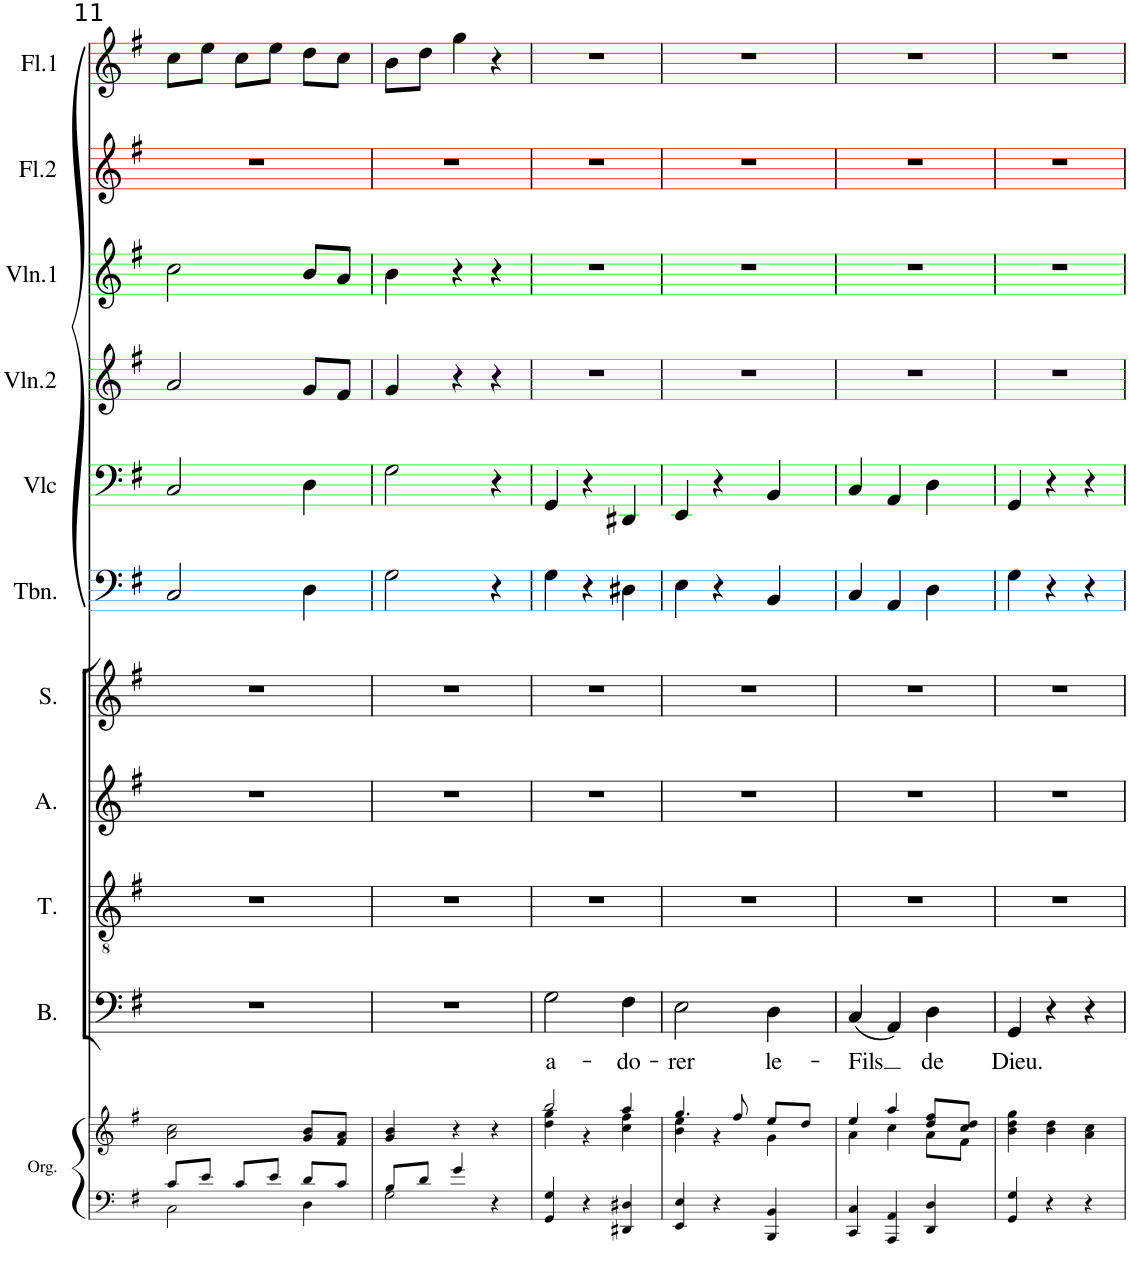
**kern	**kern	**kern	**text	**kern	**kern	**kern	**kern	**kern	**kern	**kern	**kern	**kern
*part11	*part11	*part10	*part10	*part9	*part8	*part7	*part6	*part5	*part4	*part3	*part2	*part1
*staff12	*staff11	*staff10	*staff10	*staff9	*staff8	*staff7	*staff6	*staff5	*staff4	*staff3	*staff2	*staff1
*I"Orgue	*	*I"Bass	*	*I"Ténor	*I"Alto	*I"Soprano	*I"Trombone	*I"Violoncelle	*I"Violon 2	*I"Violon 1	*I"Flûte 2	*I"Flûte 1
*I'Org.	*	*I'B.	*	*I'T.	*I'A.	*I'S.	*I'Tbn.	*I'Vlc	*I'Vln.2	*I'Vln.1	*I'Fl.2	*I'Fl.1
!!LO:PB:g=z
*clefF4	*clefG2	*clefF4	*	*clefGv2	*clefG2	*clefG2	*clefF4	*clefF4	*clefG2	*clefG2	*clefG2	*clefG2
*k[f#]	*k[f#]	*k[f#]	*	*k[f#]	*k[f#]	*k[f#]	*k[f#]	*k[f#]	*k[f#]	*k[f#]	*k[f#]	*k[f#]
*M3/4	*M3/4	*M3/4	*	*M3/4	*M3/4	*M3/4	*M3/4	*M3/4	*M3/4	*M3/4	*M3/4	*M3/4
=11	=11	=11	=11	=11	=11	=11	=11	=11	=11	=11	=11	=11
*^	*	*	*	*	*	*	*	*	*	*	*	*
8c/L	2C\	2a\ 2cc\	2.r	.	2.r	2.r	2.r	2C/	2C/	2a/	2cc\	2.r	8cc\L
8e/J	.	.	.	.	.	.	.	.	.	.	.	.	8ee\J
8c/L	.	.	.	.	.	.	.	.	.	.	.	.	8cc\L
8e/J	.	.	.	.	.	.	.	.	.	.	.	.	8ee\J
8d/L	4D\	8g/ 8b/L	.	.	.	.	.	4D\	4D\	8g/L	8b/L	.	8dd\L
8c/J	.	8f#/ 8a/J	.	.	.	.	.	.	.	8f#/J	8a/J	.	8cc\J
=12	=12	=12	=12	=12	=12	=12	=12	=12	=12	=12	=12	=12	=12
8B/L	2G\	4g/ 4b/	2.r	.	2.r	2.r	2.r	2G\	2G\	4g/	4b\	2.r	8b\L
8d/J	.	.	.	.	.	.	.	.	.	.	.	.	8dd\J
4g/	.	4r	.	.	.	.	.	.	.	4r	4r	.	4gg\
4r	4ryy	4r	.	.	.	.	.	4r	4r	4r	4r	.	4r
=13	=13	=13	=13	=13	=13	=13	=13	=13	=13	=13	=13	=13	=13
*	*	*^	*	*	*	*	*	*	*	*	*	*	*
!	!	!	!	!	!LO:LY:b	!	!	!	!	!	!	!	!	!
*v	*v	*	*	*	*	*	*	*	*	*	*	*	*	*
4GG/ 4G/	2bb/	4dd\ 4gg\	2G\	a-	2.r	2.r	2.r	4G\	4GG/	2.r	2.r	2.r	2.r
4r	.	4r	.	.	.	.	.	4r	4r	.	.	.	.
!	!	!	!	!LO:LY:b	!	!	!	!	!	!	!	!	!
4DD#X/ 4D#X/	4aa/	4cc\ 4ff#\	4F#\	-do-	.	.	.	4D#X\	4DD#X/	.	.	.	.
=14	=14	=14	=14	=14	=14	=14	=14	=14	=14	=14	=14	=14	=14
!	!	!	!	!LO:LY:b	!	!	!	!	!	!	!	!	!
4EE/ 4E/	4.gg/	4b\ 4ee\	2E\	-rer	2.r	2.r	2.r	4E\	4EE/	2.r	2.r	2.r	2.r
4r	.	4r	.	.	.	.	.	4r	4r	.	.	.	.
.	8ff#/	.	.	.	.	.	.	.	.	.	.	.	.
!	!	!	!	!LO:LY:b	!	!	!	!	!	!	!	!	!
4BBB/ 4BB/	8ee/L	4g\	4D\	le-	.	.	.	4BB/	4BB/	.	.	.	.
.	8dd/J	.	.	.	.	.	.	.	.	.	.	.	.
=15	=15	=15	=15	=15	=15	=15	=15	=15	=15	=15	=15	=15	=15
!	!	!	!	!LO:LY:b	!	!	!	!	!	!	!	!	!
4CC/ 4C/	4ee/	4a\	(4C/	-Fils	2.r	2.r	2.r	4C/	4C/	2.r	2.r	2.r	2.r
4AAA/ 4AA/	4aa/	4cc\	4AA/)	.	.	.	.	4AA/	4AA/	.	.	.	.
!	!	!	!	!LO:LY:b	!	!	!	!	!	!	!	!	!
4DD/ 4D/	8dd/ 8ff#/L	8a\L	4D\	de	.	.	.	4D\	4D\	.	.	.	.
.	8cc/ 8dd/J	8f#\J	.	.	.	.	.	.	.	.	.	.	.
=16	=16	=16	=16	=16	=16	=16	=16	=16	=16	=16	=16	=16	=16
!	!	!	!	!LO:LY:b	!	!	!	!	!	!	!	!	!
*	*v	*v	*	*	*	*	*	*	*	*	*	*	*
4GG/ 4G/	4b\ 4dd\ 4gg\	4GG/	Dieu.	2.r	2.r	2.r	4G\	4GG/	2.r	2.r	2.r	2.r
4r	4b\ 4dd\	4r	.	.	.	.	4r	4r	.	.	.	.
4r	4a\ 4cc\	4r	.	.	.	.	4r	4r	.	.	.	.
=	=	=	=	=	=	=	=	=	=	=	=	=
*-	*-	*-	*-	*-	*-	*-	*-	*-	*-	*-	*-	*-
